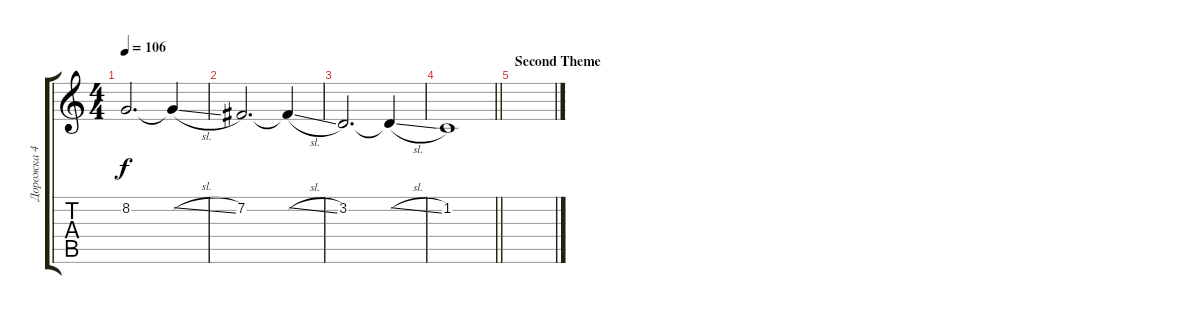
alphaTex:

\track ("Дорожка 4" "Дорожка 4") {instrument stringensemble1}
\staff {score tabs}
\tuning (E4 B3 G3 D3 A2 E2) {hide}
\ts (4 4)
\tempo 106
\clef g2
\ks c
8.2{t}.2{d dy f} 8.2{sl t}.4 |
7.2.2{d} 7.2{sl t}.4 |
3.2.2{d} 3.2{sl t}.4 |
\barLineRight lightlight
1.2.1 |
\section ("" "Second Theme")
